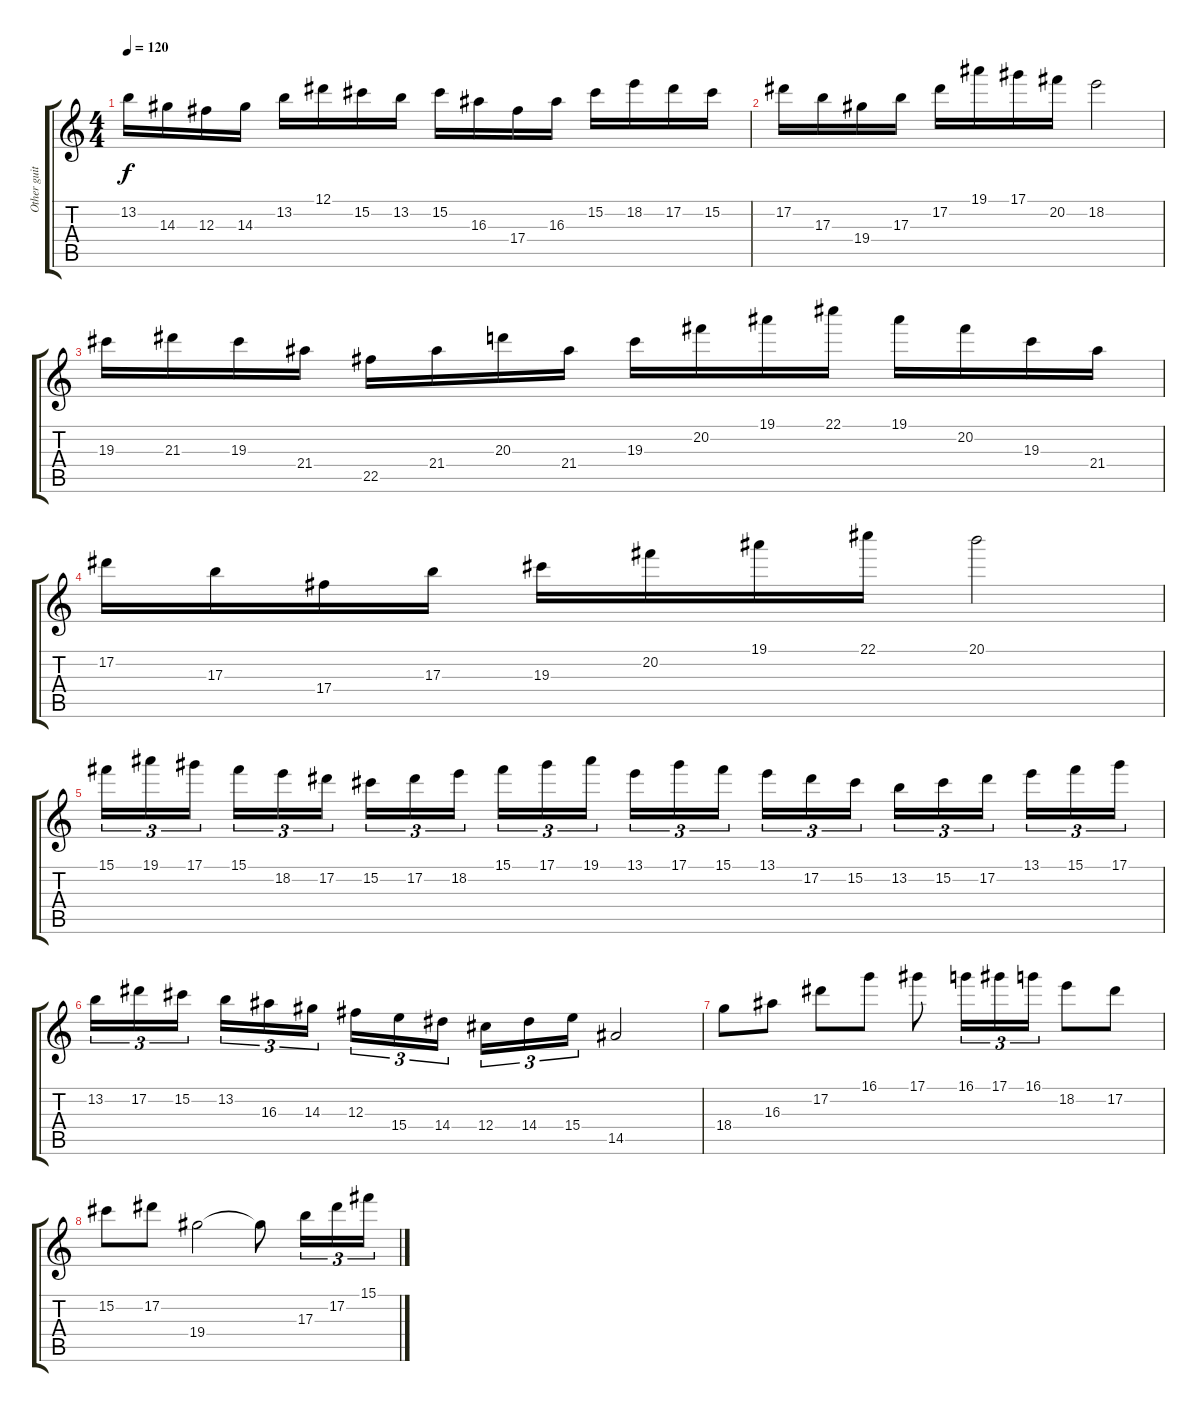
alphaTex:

\track ("Other guitar" "Other guit") {instrument overdrivenguitar}
\staff {score tabs}
\tuning (Eb4 Bb3 Gb3 Db3 Ab2 Eb2) {hide}
\ts (4 4)
\tempo 120
\clef g2
\ks c
13.2.16{dy f} 14.3.16 12.3.16 14.3.16 13.2.16 12.1.16 15.2.16 13.2.16 15.2.16 16.3.16 17.4.16 16.3.16 15.2.16 18.2.16 17.2.16 15.2.16 |
17.2.16 17.3.16 19.4.16 17.3.16 17.2.16 19.1.16 17.1.16 20.2.16 18.2.2 |
19.3.16 21.3.16 19.3.16 21.4.16 22.5.16 21.4.16 20.3.16 21.4.16 19.3.16 20.2.16 19.1.16 22.1.16 19.1.16 20.2.16 19.3.16 21.4.16 |
17.2.16 17.3.16 17.4.16 17.3.16 19.3.16 20.2.16 19.1.16 22.1.16 20.1.2 |
15.1.16{tu (3 2)} 19.1.16{tu (3 2)} 17.1.16{tu (3 2) beam splitsecondary} 15.1.16{tu (3 2)} 18.2.16{tu (3 2)} 17.2.16{tu (3 2)} 15.2.16{tu (3 2)} 17.2.16{tu (3 2)} 18.2.16{tu (3 2) beam splitsecondary} 15.1.16{tu (3 2)} 17.1.16{tu (3 2)} 19.1.16{tu (3 2)} 13.1.16{tu (3 2)} 17.1.16{tu (3 2)} 15.1.16{tu (3 2) beam splitsecondary} 13.1.16{tu (3 2)} 17.2.16{tu (3 2)} 15.2.16{tu (3 2)} 13.2.16{tu (3 2)} 15.2.16{tu (3 2)} 17.2.16{tu (3 2) beam splitsecondary} 13.1.16{tu (3 2)} 15.1.16{tu (3 2)} 17.1.16{tu (3 2)} |
13.2.16{tu (3 2)} 17.2.16{tu (3 2)} 15.2.16{tu (3 2) beam splitsecondary} 13.2.16{tu (3 2)} 16.3.16{tu (3 2)} 14.3.16{tu (3 2)} 12.3.16{tu (3 2)} 15.4.16{tu (3 2)} 14.4.16{tu (3 2) beam splitsecondary} 12.4.16{tu (3 2)} 14.4.16{tu (3 2)} 15.4.16{tu (3 2)} 14.5.2 |
18.4.8 16.3.8 17.2.8 16.1.8 17.1.8 16.1.16{tu (3 2)} 17.1.16{tu (3 2)} 16.1.16{tu (3 2)} 18.2.8 17.2.8 |
15.2.8 17.2.8 19.4.2 19.4{t}.8 17.3.16{tu (3 2)} 17.2.16{tu (3 2)} 15.1.16{tu (3 2)}
